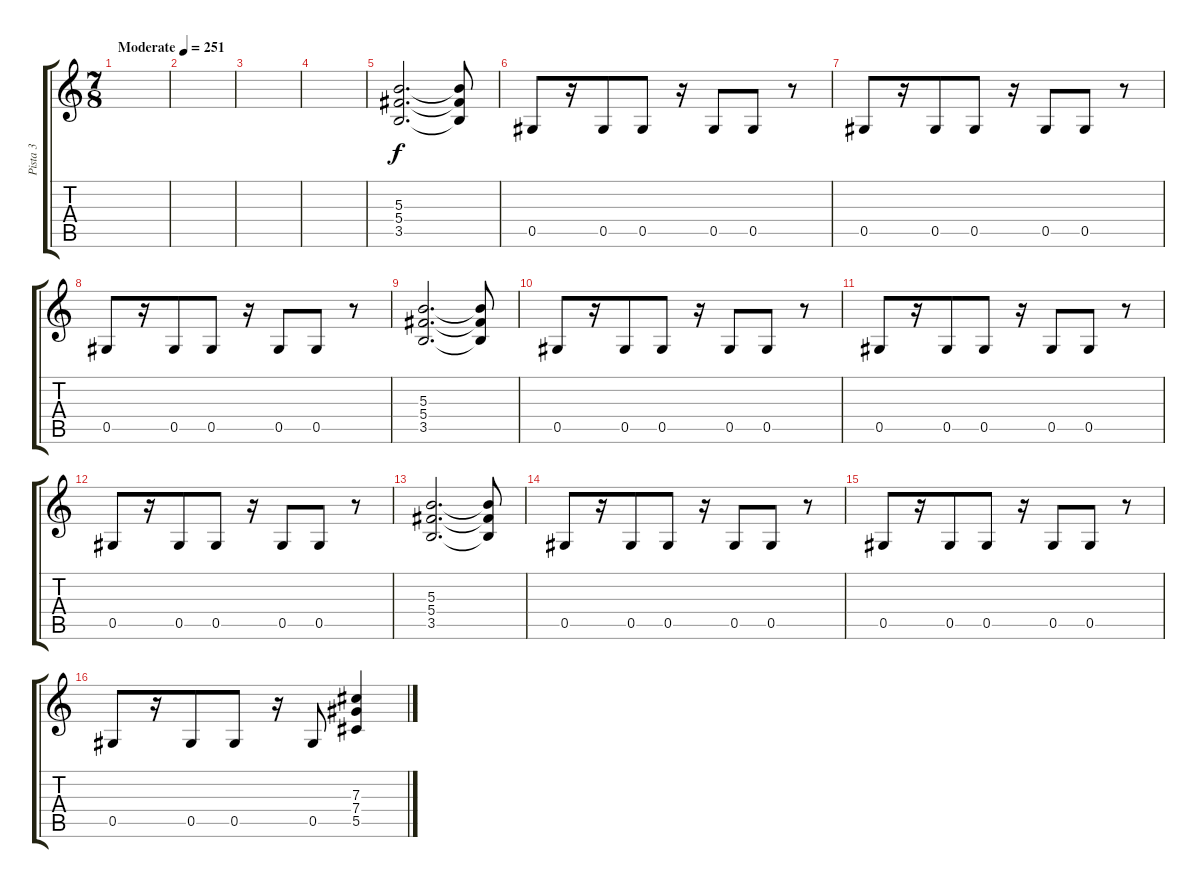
\track ("Pista 3" "Pista 3") {instrument distortionguitar}
\staff {score tabs}
\tuning (Eb4 Bb3 Gb3 Db3 Ab2 Eb2) {hide}
\ts (7 8)
\tempo (251 "Moderate")
\clef g2
\ks c
|
|
|
|
(5.3 5.4 3.5).2{d} (5.3{t} 5.4{t} 3.5{t}).8 |
0.5.8 r.16 0.5.8 0.5.8 r.16 0.5.8 0.5.8 r.8 |
0.5.8 r.16 0.5.8 0.5.8 r.16 0.5.8 0.5.8 r.8 |
0.5.8 r.16 0.5.8 0.5.8 r.16 0.5.8 0.5.8 r.8 |
(5.3 5.4 3.5).2{d} (5.3{t} 5.4{t} 3.5{t}).8 |
0.5.8 r.16 0.5.8 0.5.8 r.16 0.5.8 0.5.8 r.8 |
0.5.8 r.16 0.5.8 0.5.8 r.16 0.5.8 0.5.8 r.8 |
0.5.8 r.16 0.5.8 0.5.8 r.16 0.5.8 0.5.8 r.8 |
(5.3 5.4 3.5).2{d} (5.3{t} 5.4{t} 3.5{t}).8 |
0.5.8 r.16 0.5.8 0.5.8 r.16 0.5.8 0.5.8 r.8 |
0.5.8 r.16 0.5.8 0.5.8 r.16 0.5.8 0.5.8 r.8 |
0.5.8 r.16 0.5.8 0.5.8 r.16 0.5.8 (7.3 7.4 5.5).4
